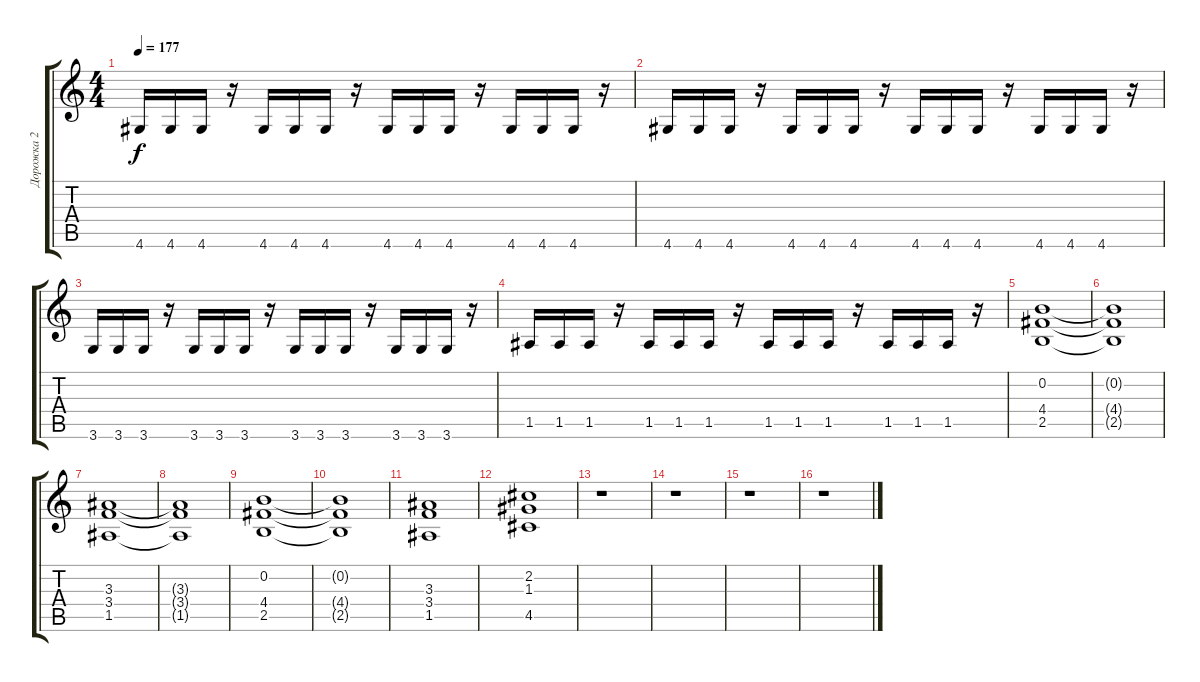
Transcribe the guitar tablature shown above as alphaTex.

\track ("Дорожка 2" "Дорожка 2") {instrument distortionguitar}
\staff {score tabs}
\tuning (E4 B3 G3 D3 A2 E2) {hide}
\ts (4 4)
\tempo 177
\clef g2
\ks c
4.6.16{dy f} 4.6.16 4.6.16 r.16 4.6.16 4.6.16 4.6.16 r.16 4.6.16 4.6.16 4.6.16 r.16 4.6.16 4.6.16 4.6.16 r.16 |
4.6.16 4.6.16 4.6.16 r.16 4.6.16 4.6.16 4.6.16 r.16 4.6.16 4.6.16 4.6.16 r.16 4.6.16 4.6.16 4.6.16 r.16 |
3.6.16 3.6.16 3.6.16 r.16 3.6.16 3.6.16 3.6.16 r.16 3.6.16 3.6.16 3.6.16 r.16 3.6.16 3.6.16 3.6.16 r.16 |
1.5.16 1.5.16 1.5.16 r.16 1.5.16 1.5.16 1.5.16 r.16 1.5.16 1.5.16 1.5.16 r.16 1.5.16 1.5.16 1.5.16 r.16 |
(0.2 4.4 2.5).1 |
(0.2{t} 4.4{t} 2.5{t}).1 |
(3.3 3.4 1.5).1 |
(3.3{t} 3.4{t} 1.5{t}).1 |
(0.2 4.4 2.5).1 |
(0.2{t} 4.4{t} 2.5{t}).1 |
(3.3 3.4 1.5).1 |
(2.2 1.3 4.5).1 |
r.1 |
r.1 |
r.1 |
r.1
